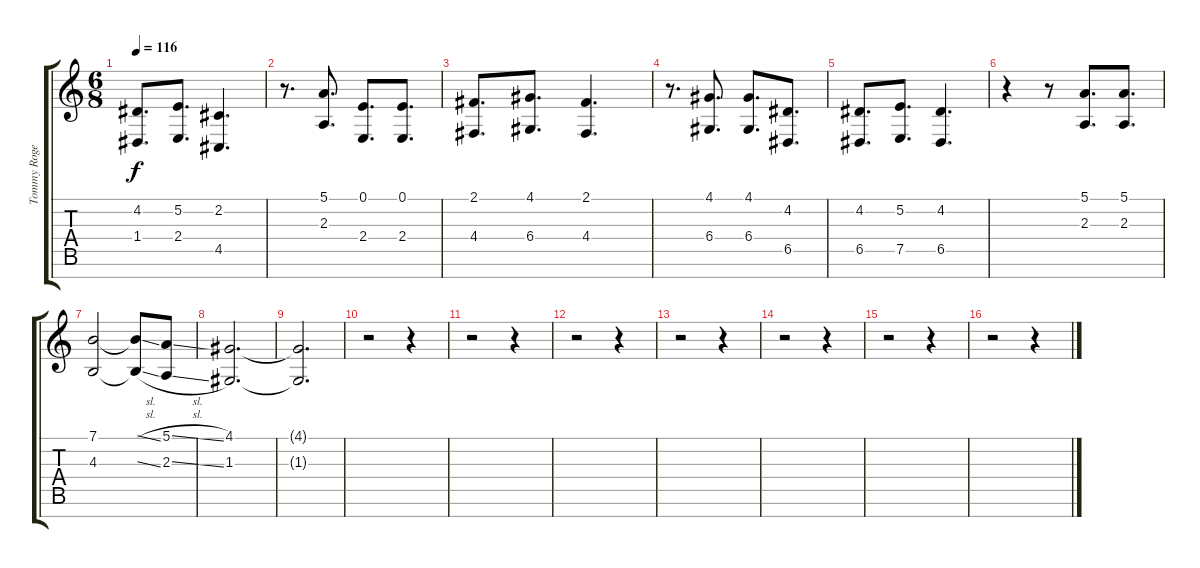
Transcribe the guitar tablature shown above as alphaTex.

\track ("Tommy Rogers" "Tommy Roge") {instrument lead6voice}
\staff {score tabs}
\tuning (E4 B3 G3 D3 A2 E2 B1) {hide}
\ts (6 8)
\tempo 116
\clef g2
\ks c
(4.2 1.4).8{d dy f} (5.2 2.4).8{d} (2.2 4.5).4{d} |
r.8{d} (5.1 2.3).8{d} (0.1 2.4).8{d} (0.1 2.4).8{d} |
(2.1 4.4).8{d} (4.1 6.4).8{d} (2.1 4.4).4{d} |
r.8{d} (4.1 6.4).8{d} (4.1 6.4).8{d} (4.2 6.5).8{d} |
(4.2 6.5).8{d} (5.2 7.5).8{d} (4.2 6.5).4{d} |
r.4 r.8 (5.1 2.3).8{d} (5.1 2.3).8{d} |
(7.1 4.3).2 (7.1{sl t} 4.3{sl t}).8 (5.1{sl} 2.3{sl}).8 |
(4.1 1.3).2{d} |
(4.1{t} 1.3{t}).2{d} |
r.2 r.4 |
r.2 r.4 |
r.2 r.4 |
r.2 r.4 |
r.2 r.4 |
r.2 r.4 |
r.2 r.4
